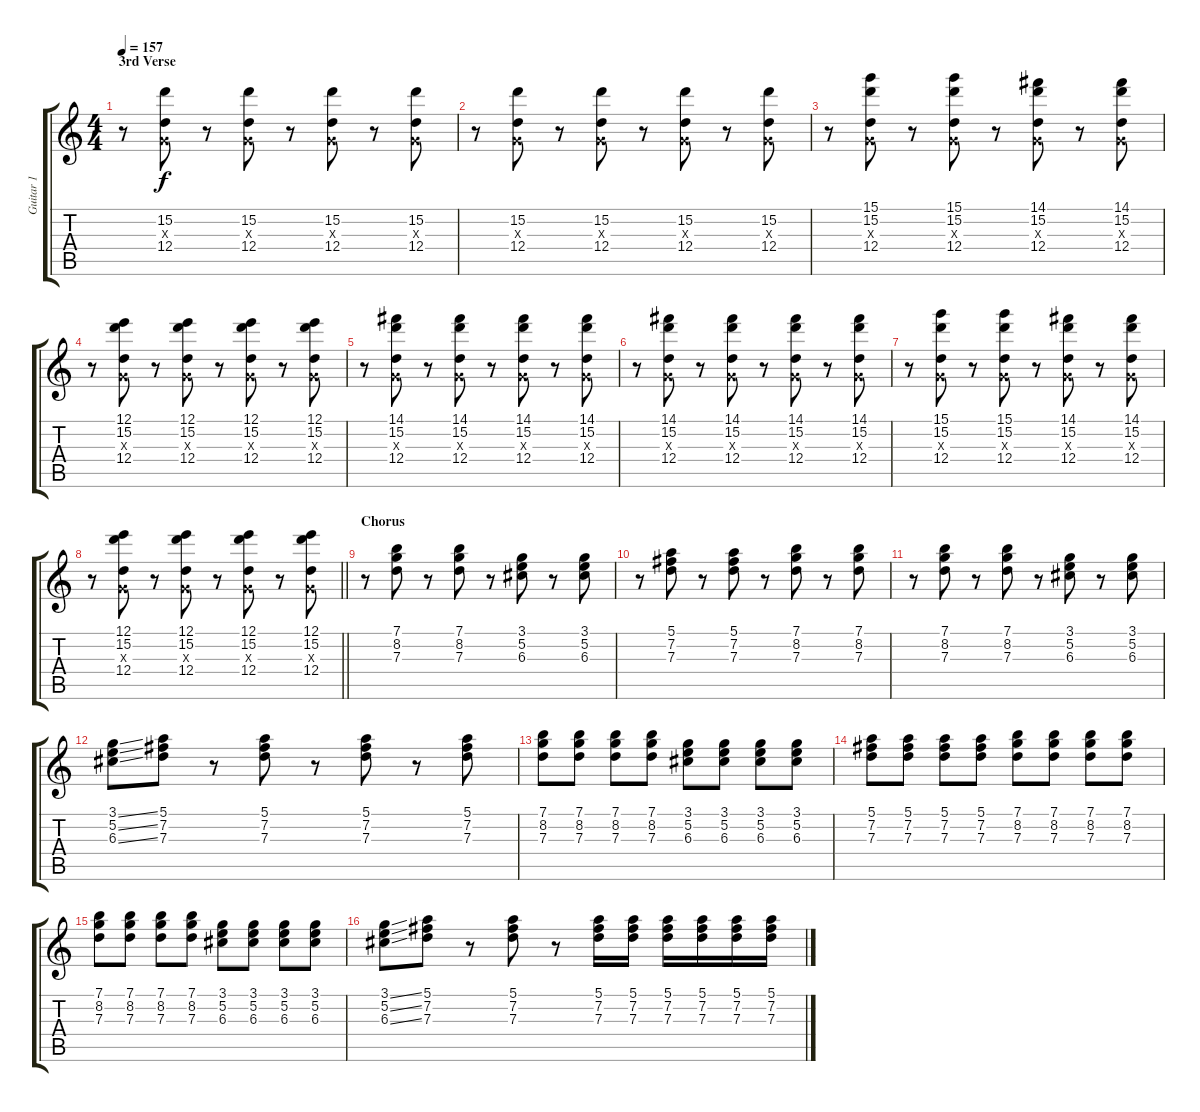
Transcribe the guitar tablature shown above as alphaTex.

\track ("Guitar 1" "Guitar 1") {instrument overdrivenguitar}
\staff {score tabs}
\tuning (E4 B3 G3 D3 A2 E2) {hide}
\ts (4 4)
\section ("" "3rd Verse")
\tempo 157
\clef g2
\ks c
r.8{dy f} (15.2 0.3{x} 12.4).8 r.8 (15.2 0.3{x} 12.4).8 r.8 (15.2 0.3{x} 12.4).8 r.8 (15.2 0.3{x} 12.4).8 |
r.8 (15.2 0.3{x} 12.4).8 r.8 (15.2 0.3{x} 12.4).8 r.8 (15.2 0.3{x} 12.4).8 r.8 (15.2 0.3{x} 12.4).8 |
r.8 (15.1 15.2 0.3{x} 12.4).8 r.8 (15.1 15.2 0.3{x} 12.4).8 r.8 (14.1 15.2 0.3{x} 12.4).8 r.8 (14.1 15.2 0.3{x} 12.4).8 |
r.8 (12.1 15.2 0.3{x} 12.4).8 r.8 (12.1 15.2 0.3{x} 12.4).8 r.8 (12.1 15.2 0.3{x} 12.4).8 r.8 (12.1 15.2 0.3{x} 12.4).8 |
r.8 (14.1 15.2 0.3{x} 12.4).8 r.8 (14.1 15.2 0.3{x} 12.4).8 r.8 (14.1 15.2 0.3{x} 12.4).8 r.8 (14.1 15.2 0.3{x} 12.4).8 |
r.8 (14.1 15.2 0.3{x} 12.4).8 r.8 (14.1 15.2 0.3{x} 12.4).8 r.8 (14.1 15.2 0.3{x} 12.4).8 r.8 (14.1 15.2 0.3{x} 12.4).8 |
r.8 (15.1 15.2 0.3{x} 12.4).8 r.8 (15.1 15.2 0.3{x} 12.4).8 r.8 (14.1 15.2 0.3{x} 12.4).8 r.8 (14.1 15.2 0.3{x} 12.4).8 |
\barLineRight lightlight
r.8 (12.1 15.2 0.3{x} 12.4).8 r.8 (12.1 15.2 0.3{x} 12.4).8 r.8 (12.1 15.2 0.3{x} 12.4).8 r.8 (12.1 15.2 0.3{x} 12.4).8 |
\section ("" "Chorus")
r.8 (7.1 8.2 7.3).8 r.8 (7.1 8.2 7.3).8 r.8 (3.1 5.2 6.3).8 r.8 (3.1 5.2 6.3).8 |
r.8 (5.1 7.2 7.3).8 r.8 (5.1 7.2 7.3).8 r.8 (7.1 8.2 7.3).8 r.8 (7.1 8.2 7.3).8 |
r.8 (7.1 8.2 7.3).8 r.8 (7.1 8.2 7.3).8 r.8 (3.1 5.2 6.3).8 r.8 (3.1 5.2 6.3).8 |
(3.1{ss} 5.2{ss} 6.3{ss}).8 (5.1 7.2 7.3).8 r.8 (5.1 7.2 7.3).8 r.8 (5.1 7.2 7.3).8 r.8 (5.1 7.2 7.3).8 |
(7.1 8.2 7.3).8{balance 0} (7.1 8.2 7.3).8 (7.1 8.2 7.3).8 (7.1 8.2 7.3).8 (3.1 5.2 6.3).8 (3.1 5.2 6.3).8 (3.1 5.2 6.3).8 (3.1 5.2 6.3).8 |
(5.1 7.2 7.3).8 (5.1 7.2 7.3).8 (5.1 7.2 7.3).8 (5.1 7.2 7.3).8 (7.1 8.2 7.3).8 (7.1 8.2 7.3).8 (7.1 8.2 7.3).8 (7.1 8.2 7.3).8 |
(7.1 8.2 7.3).8 (7.1 8.2 7.3).8 (7.1 8.2 7.3).8 (7.1 8.2 7.3).8 (3.1 5.2 6.3).8 (3.1 5.2 6.3).8 (3.1 5.2 6.3).8 (3.1 5.2 6.3).8 |
(3.1{ss} 5.2{ss} 6.3{ss}).8 (5.1 7.2 7.3).8 r.8 (5.1 7.2 7.3).8 r.8 (5.1 7.2 7.3).16 (5.1 7.2 7.3).16 (5.1 7.2 7.3).16 (5.1 7.2 7.3).16 (5.1 7.2 7.3).16 (5.1 7.2 7.3).16
